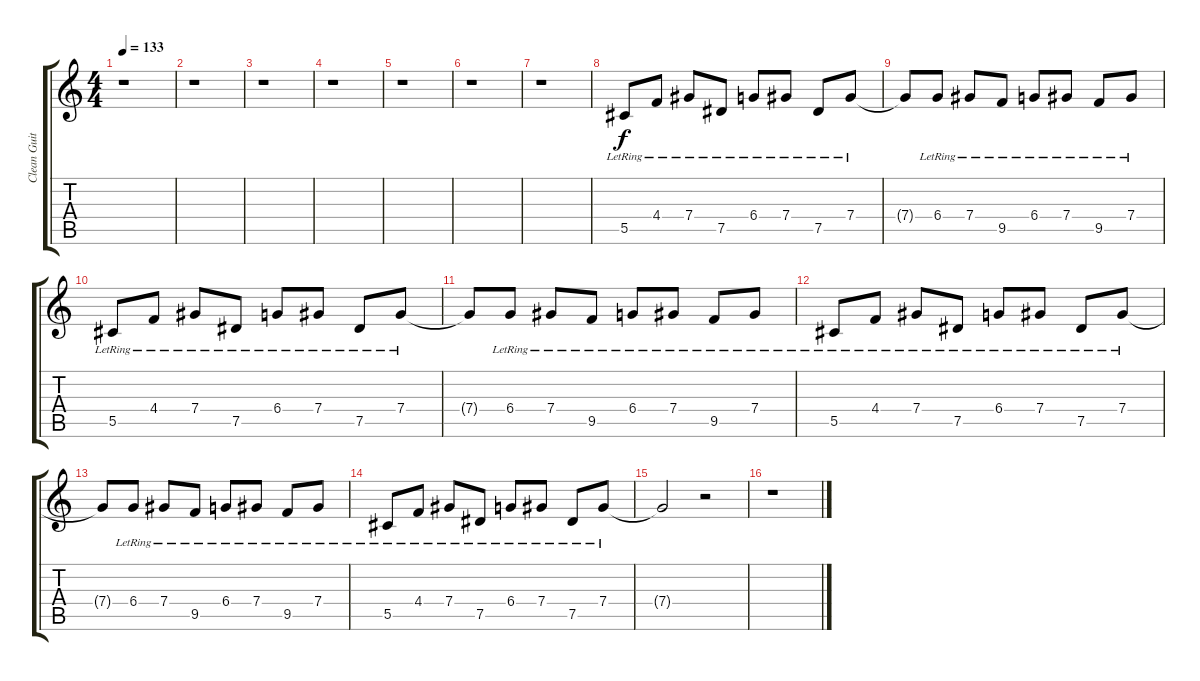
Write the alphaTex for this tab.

\track ("Clean Guitar - Rob Marcello" "Clean Guit") {instrument electricguitarclean}
\staff {score tabs}
\tuning (Eb4 Bb3 Gb3 Db3 Ab2 Eb2) {hide}
\ts (4 4)
\tempo 133
\clef g2
\ks c
r.1{dy f} |
r.1 |
r.1 |
r.1 |
r.1 |
r.1 |
r.1 |
5.5{lr}.8 4.4{lr}.8 7.4{lr}.8 7.5{lr}.8 6.4{lr}.8 7.4{lr}.8 7.5{lr}.8 7.4{lr}.8 |
7.4{t}.8 6.4{lr}.8 7.4{lr}.8 9.5{lr}.8 6.4{lr}.8 7.4{lr}.8 9.5{lr}.8 7.4{lr}.8 |
5.5{lr}.8 4.4{lr}.8 7.4{lr}.8 7.5{lr}.8 6.4{lr}.8 7.4{lr}.8 7.5{lr}.8 7.4{lr}.8 |
7.4{t}.8 6.4{lr}.8 7.4{lr}.8 9.5{lr}.8 6.4{lr}.8 7.4{lr}.8 9.5{lr}.8 7.4{lr}.8 |
5.5{lr}.8 4.4{lr}.8 7.4{lr}.8 7.5{lr}.8 6.4{lr}.8 7.4{lr}.8 7.5{lr}.8 7.4{lr}.8 |
7.4{t}.8 6.4{lr}.8 7.4{lr}.8 9.5{lr}.8 6.4{lr}.8 7.4{lr}.8 9.5{lr}.8 7.4{lr}.8 |
5.5{lr}.8 4.4{lr}.8 7.4{lr}.8 7.5{lr}.8 6.4{lr}.8 7.4{lr}.8 7.5{lr}.8 7.4{lr}.8 |
7.4{t}.2 r.2 |
r.1
